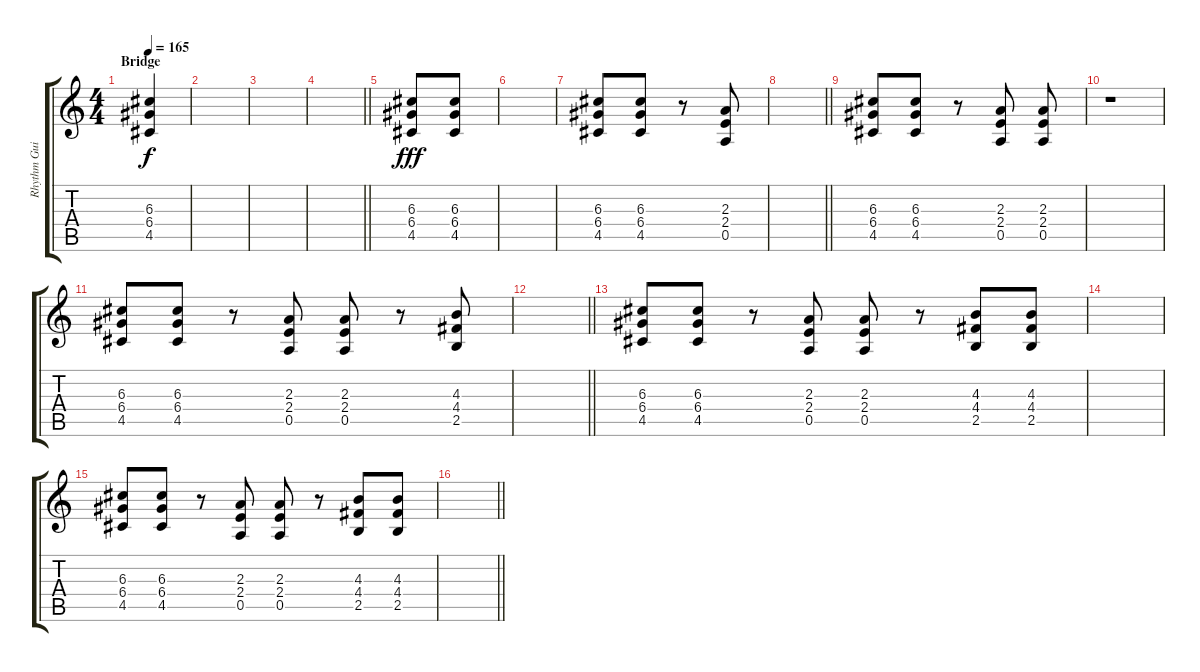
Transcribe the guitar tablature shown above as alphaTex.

\track ("Rhythm Guitar" "Rhythm Gui") {instrument overdrivenguitar}
\staff {score tabs}
\tuning (E4 B3 G3 D3 A2 D2) {hide}
\ts (4 4)
\section ("" "Bridge")
\tempo 165
\clef g2
\ks c
(6.3 6.4 4.5).4{dy f} |
|
|
\barLineRight lightlight
|
(6.3 6.4 4.5).8{dy fff} (6.3 6.4 4.5).8 |
|
(6.3 6.4 4.5).8 (6.3 6.4 4.5).8 r.8 (2.3 2.4 0.5).8 |
\barLineRight lightlight
|
(6.3 6.4 4.5).8 (6.3 6.4 4.5).8 r.8 (2.3 2.4 0.5).8 (2.3 2.4 0.5).8 |
r.1 |
(6.3 6.4 4.5).8 (6.3 6.4 4.5).8 r.8 (2.3 2.4 0.5).8 (2.3 2.4 0.5).8 r.8 (4.3 4.4 2.5).8 |
\barLineRight lightlight
|
(6.3 6.4 4.5).8 (6.3 6.4 4.5).8 r.8 (2.3 2.4 0.5).8 (2.3 2.4 0.5).8 r.8 (4.3 4.4 2.5).8 (4.3 4.4 2.5).8 |
|
(6.3 6.4 4.5).8 (6.3 6.4 4.5).8 r.8 (2.3 2.4 0.5).8 (2.3 2.4 0.5).8 r.8 (4.3 4.4 2.5).8 (4.3 4.4 2.5).8 |
\barLineRight lightlight
